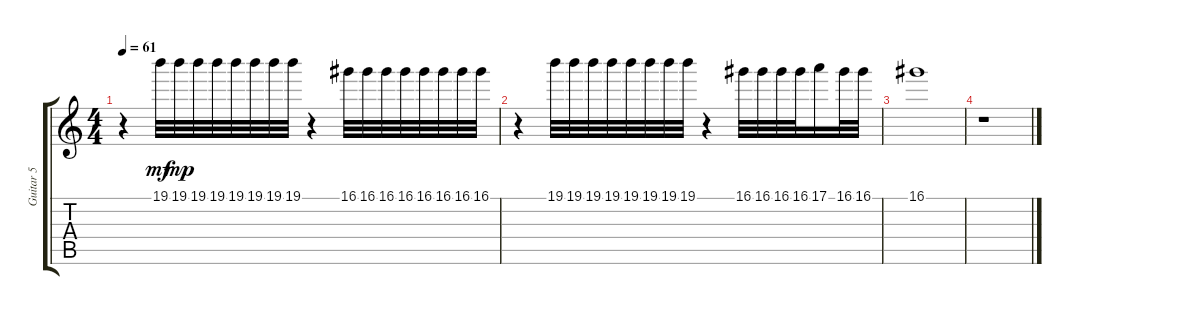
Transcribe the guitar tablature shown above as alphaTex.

\track ("Guitar 5" "Guitar 5") {instrument electricguitarjazz}
\staff {score tabs}
\tuning (E4 B3 G3 D3 A2 E2) {hide}
\ts (4 4)
\tempo 61
\clef g2
\ks c
r.4{dy mp} 19.1.32{dy mf} 19.1.32{dy mp} 19.1.32 19.1.32 19.1.32 19.1.32 19.1.32 19.1.32 r.4 16.1.32 16.1.32 16.1.32 16.1.32 16.1.32 16.1.32 16.1.32 16.1.32 |
r.4 19.1.32 19.1.32 19.1.32 19.1.32 19.1.32 19.1.32 19.1.32 19.1.32 r.4 16.1.32 16.1.32 16.1.32 16.1.32 17.1.16 16.1.32 16.1.32 |
16.1.1 |
r.1
